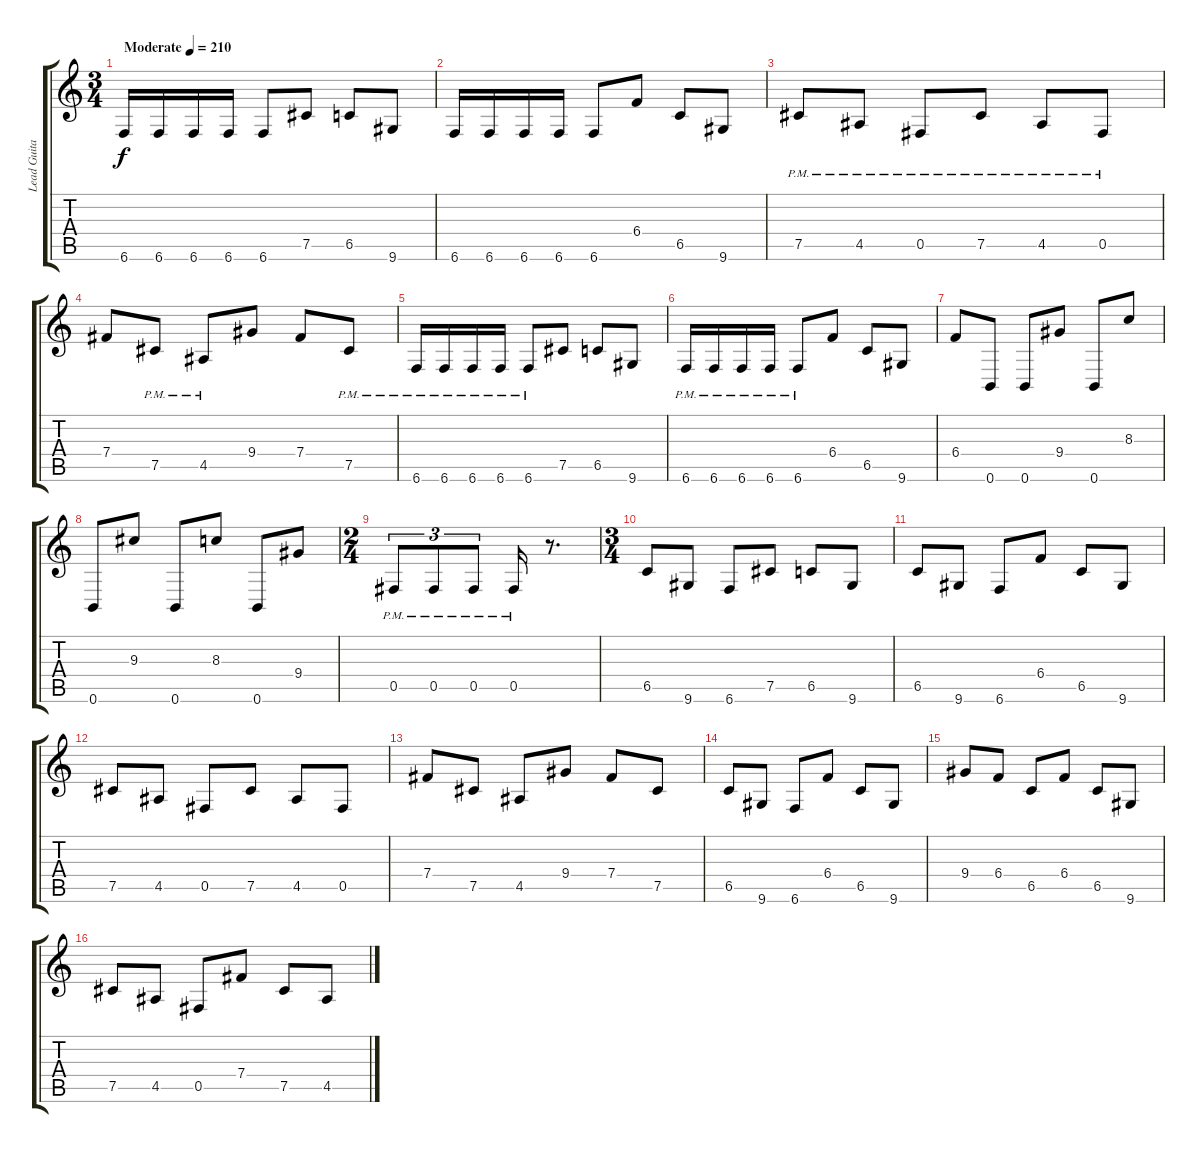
\track ("Lead Guitar" "Lead Guita") {instrument distortionguitar}
\staff {score tabs}
\tuning (Db4 Ab3 E3 B2 Gb2 B1) {hide}
\ts (3 4)
\tempo (210 "Moderate")
\clef g2
\ks c
6.6.16{dy f instrument distortionguitar} 6.6.16 6.6.16 6.6.16 6.6.8 7.5.8 6.5.8 9.6.8 |
6.6.16 6.6.16 6.6.16 6.6.16 6.6.8 6.4.8 6.5.8 9.6.8 |
7.5{pm}.8 4.5{pm}.8 0.5{pm}.8 7.5{pm}.8 4.5{pm}.8 0.5{pm}.8 |
7.4.8 7.5{pm}.8 4.5{pm}.8 9.4.8 7.4.8 7.5{pm}.8 |
6.6{pm}.16 6.6{pm}.16 6.6{pm}.16 6.6{pm}.16 6.6{pm}.8 7.5.8 6.5.8 9.6.8 |
6.6{pm}.16 6.6{pm}.16 6.6{pm}.16 6.6{pm}.16 6.6{pm}.8 6.4.8 6.5.8 9.6.8 |
6.4.8 0.6.8 0.6.8 9.4.8 0.6.8 8.3.8 |
0.6.8 9.3.8 0.6.8 8.3.8 0.6.8 9.4.8 |
\ts (2 4)
0.5{pm}.8{tu (3 2)} 0.5{pm}.8{tu (3 2)} 0.5{pm}.8{tu (3 2)} 0.5{pm}.16 r.8{d} |
\ts (3 4)
6.5.8 9.6.8 6.6.8 7.5.8 6.5.8 9.6.8 |
6.5.8 9.6.8 6.6.8 6.4.8 6.5.8 9.6.8 |
7.5.8 4.5.8 0.5.8 7.5.8 4.5.8 0.5.8 |
7.4.8 7.5.8 4.5.8 9.4.8 7.4.8 7.5.8 |
6.5.8 9.6.8 6.6.8 6.4.8 6.5.8 9.6.8 |
9.4.8 6.4.8 6.5.8 6.4.8 6.5.8 9.6.8 |
7.5.8 4.5.8 0.5.8 7.4.8 7.5.8 4.5.8
